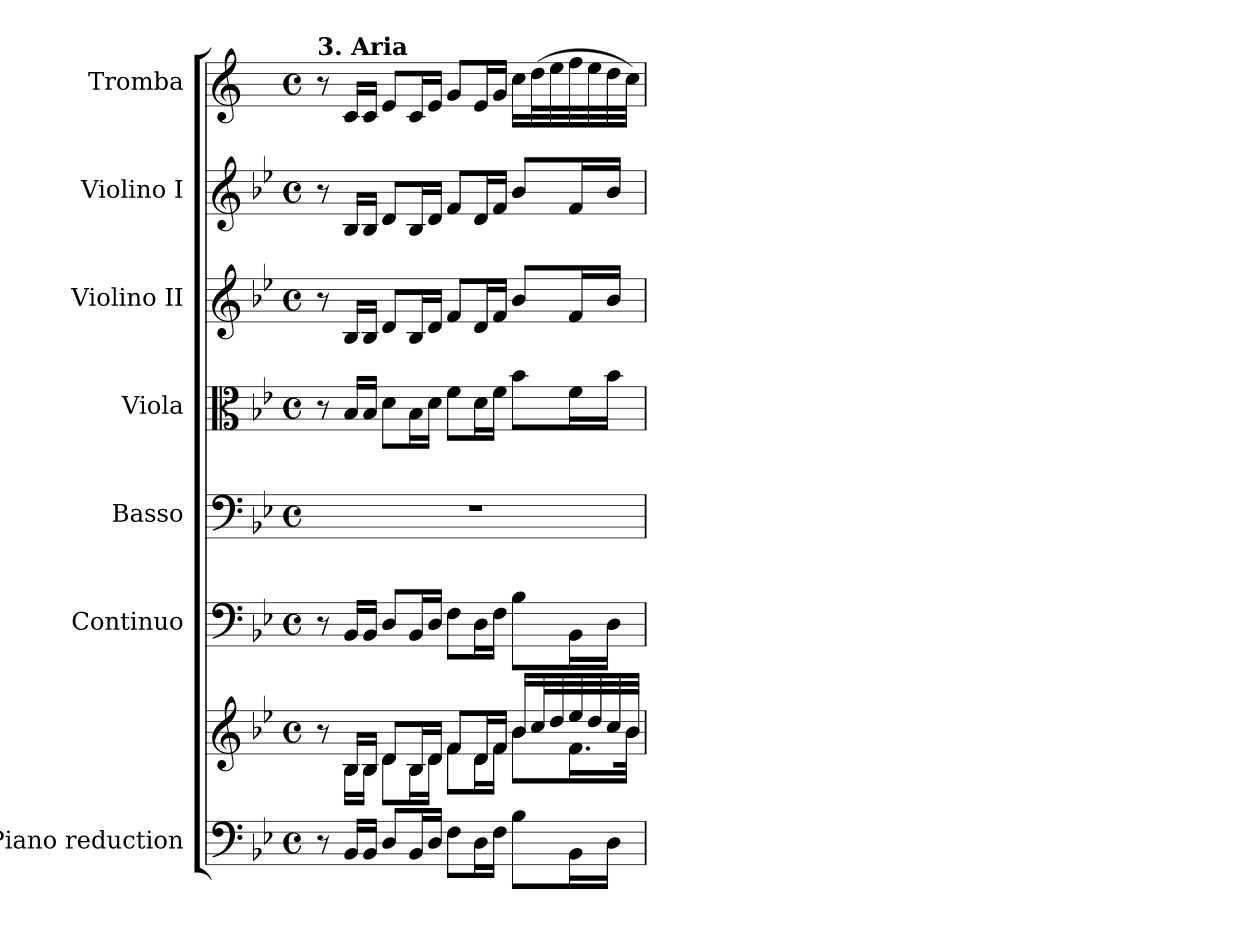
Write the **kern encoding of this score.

**kern	**kern	**kern	**kern	**kern	**kern	**kern	**kern
*part7	*part7	*part6	*part5	*part4	*part3	*part2	*part1
*staff8	*staff7	*staff6	*staff5	*staff4	*staff3	*staff2	*staff1
*I"Piano reduction	*	*I"Continuo	*I"Basso	*I"Viola	*I"Violino II	*I"Violino I	*I"Tromba
*I'Pno	*	*	*	*	*	*	*
*clefF4	*clefG2	*clefF4	*clefF4	*clefC3	*clefG2	*clefG2	*clefG2
*	*	*	*	*	*	*	*ITrd1c2
*k[b-e-]	*k[b-e-]	*k[b-e-]	*k[b-e-]	*k[b-e-]	*k[b-e-]	*k[b-e-]	*k[b-e-]
*M4/4	*M4/4	*M4/4	*M4/4	*M4/4	*M4/4	*M4/4	*M4/4
*met(c)	*met(c)	*met(c)	*met(c)	*met(c)	*met(c)	*met(c)	*met(c)
=1	=1	=1	=1	=1	=1	=1	=1
*	*^	*	*	*	*	*	*
!	!	!	!	!	!	!	!	!LO:TX:a:B:t=3. Aria
8r	8r	8ryy	8r	1r	8r	8r	8r	8r
16BB-/LL	16B-/LL	16B-\LL	16BB-/LL	.	16B-/LL	16B-/LL	16B-/LL	16B-/LL
16BB-/JJ	16B-/JJ	16B-\JJ	16BB-/JJ	.	16B-/JJ	16B-/JJ	16B-/JJ	16B-/JJ
8D/L	8d/L	8d\L	8D/L	.	8d\L	8d/L	8d/L	8d/L
16BB-/L	16B-/L	16B-\L	16BB-/L	.	16B-\L	16B-/L	16B-/L	16B-/L
16D/JJ	16d/JJ	16d\JJ	16D/JJ	.	16d\JJ	16d/JJ	16d/JJ	16d/JJ
8F\L	8f/L	8f\L	8F\L	.	8f\L	8f/L	8f/L	8f/L
16D\L	16d/L	16d\L	16D\L	.	16d\L	16d/L	16d/L	16d/L
16F\JJ	16f/JJ	16f\JJ	16F\JJ	.	16f\JJ	16f/JJ	16f/JJ	16f/JJ
8B-\L	16b-/LL	8b-\L	8B-\L	.	8b-\L	8b-/L	8b-/L	16b-\LL
.	32cc/L	.	.	.	.	.	.	(>32cc\L
.	32dd/	.	.	.	.	.	.	32dd\
16BB-\L	32ee-/	16.f\L	16BB-\L	.	16f\L	16f/L	16f/L	32ee-\
.	32dd/	.	.	.	.	.	.	32dd\
16D\JJ	32cc/	.	16D\JJ	.	16b-\JJ	16b-/JJ	16b-/JJ	32cc\
.	32b-/JJJ	32b-\JJk	.	.	.	.	.	32b-\JJJ)
*	*v	*v	*	*	*	*	*	*
=	=	=	=	=	=	=	=
*-	*-	*-	*-	*-	*-	*-	*-
